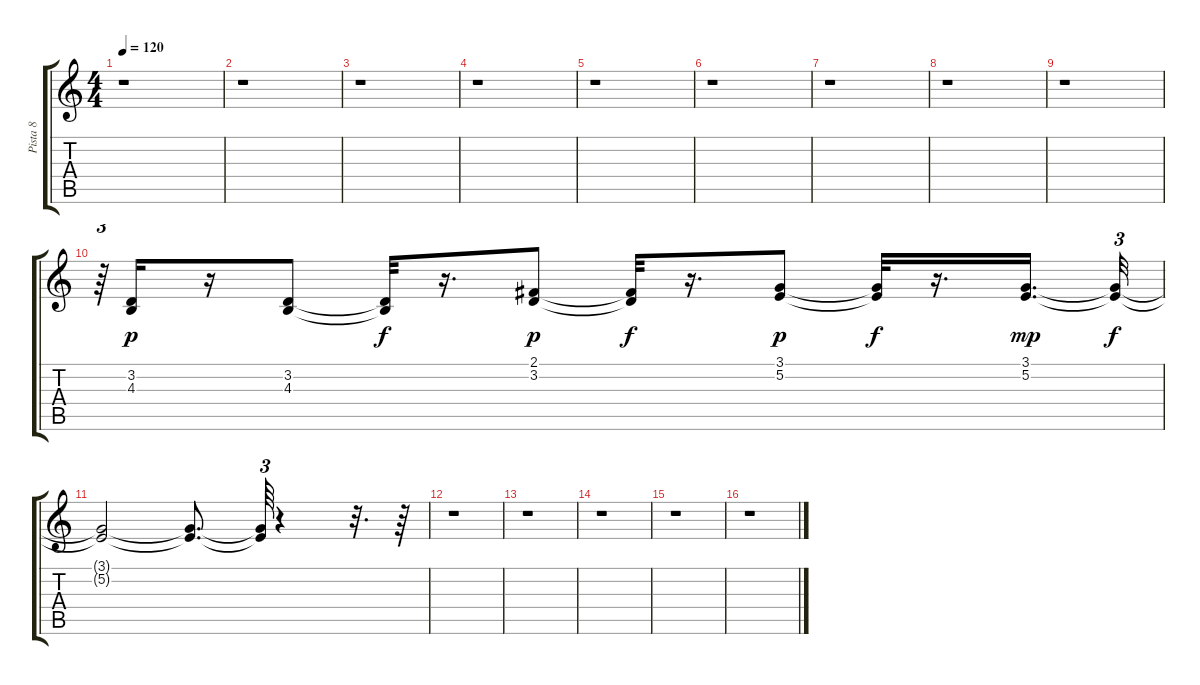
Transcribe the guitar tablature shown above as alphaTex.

\track ("Pista 8" "Pista 8") {instrument pad3polysynth}
\staff {score tabs}
\tuning (E4 B3 G3 D3 A2 E2) {hide}
\ts (4 4)
\tempo 120
\clef g2
\ks c
r.1{dy p} |
r.1 |
r.1 |
r.1 |
r.1 |
r.1 |
r.1 |
r.1 |
r.1 |
r.64{tu (3 2)} (3.2 4.3).16 r.16 (3.2 4.3).8 (3.2{t} 4.3{t}).32{dy f} r.16{d} (2.1 3.2).8{dy p} (2.1{t} 3.2{t}).32{dy f} r.16{d} (3.1 5.2).8{dy p} (3.1{t} 5.2{t}).32{dy f} r.16{d} (3.1 5.2).16{d dy mp} (3.1{t} 5.2{t}).32{tu (3 2) dy f} |
(3.1{t} 5.2{t}).2 (3.1{t} 5.2{t}).8{d} (3.1{t} 5.2{t}).64{tu (3 2)} r.4 r.32{d} r.64 |
r.1 |
r.1 |
r.1 |
r.1 |
r.1
